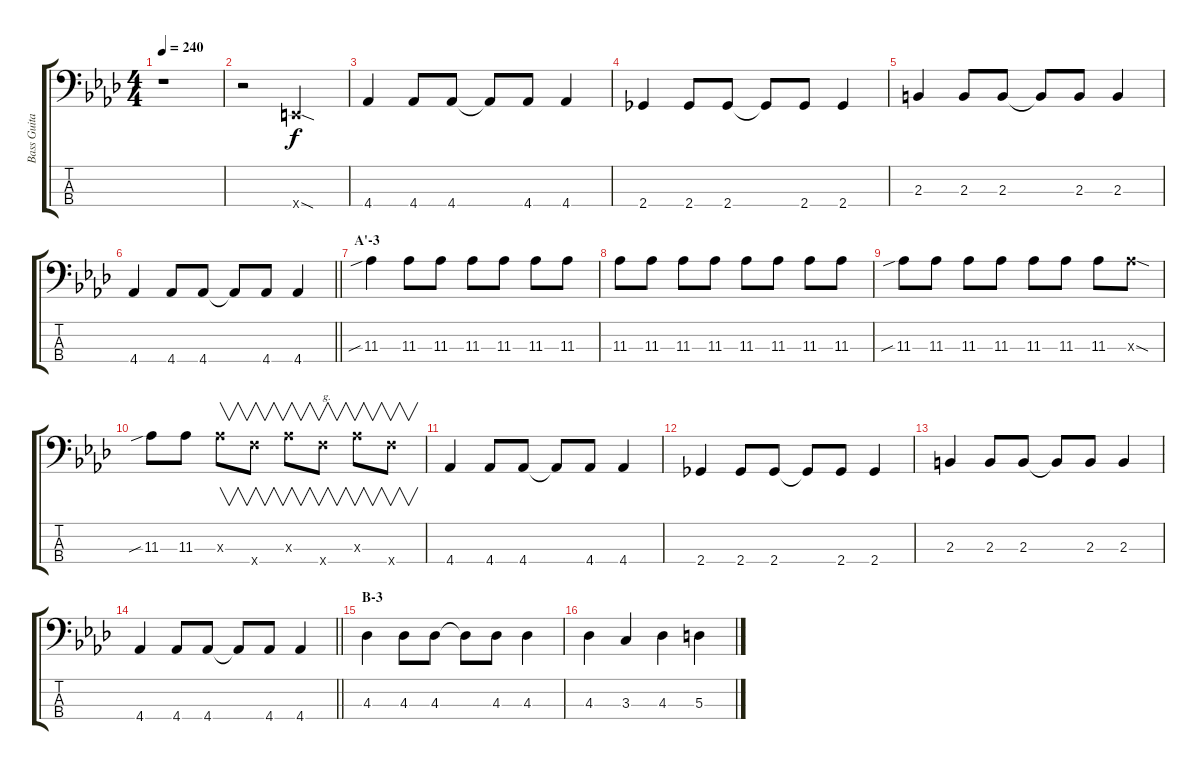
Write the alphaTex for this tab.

\track ("Bass Guitar [Mio]" "Bass Guita") {instrument electricbassfinger}
\staff {score tabs}
\tuning (G2 D2 A1 E1) {hide}
\ts (4 4)
\tempo 240
\clef f4
\ks ab
r.1{dy f} |
r.2 0.4{sod x}.2 |
4.4.4 4.4.8 4.4.8 4.4{t}.8 4.4.8 4.4.4 |
2.4.4 2.4.8 2.4.8 2.4{t}.8 2.4.8 2.4.4 |
2.3.4 2.3.8 2.3.8 2.3{t}.8 2.3.8 2.3.4 |
\barLineRight lightlight
4.4.4 4.4.8 4.4.8 4.4{t}.8 4.4.8 4.4.4 |
\section ("" "A'-3")
11.3{sib}.4 11.3.8 11.3.8 11.3.8 11.3.8 11.3.8 11.3.8 |
11.3.8 11.3.8 11.3.8 11.3.8 11.3.8 11.3.8 11.3.8 11.3.8 |
11.3{sib}.8 11.3.8 11.3.8 11.3.8 11.3.8 11.3.8 11.3.8 11.3{sod x}.8 |
11.3{sib}.8 11.3.8 11.3{x}.8{v} 13.4{x}.8{v} 11.3{x}.8{v} 13.4{x}.8{v txt "g."} 11.3{x}.8{v} 13.4{x}.8{v} |
4.4.4 4.4.8 4.4.8 4.4{t}.8 4.4.8 4.4.4 |
2.4.4 2.4.8 2.4.8 2.4{t}.8 2.4.8 2.4.4 |
2.3.4 2.3.8 2.3.8 2.3{t}.8 2.3.8 2.3.4 |
\barLineRight lightlight
4.4.4 4.4.8 4.4.8 4.4{t}.8 4.4.8 4.4.4 |
\section ("" "B-3")
4.3.4 4.3.8 4.3.8 4.3{t}.8 4.3.8 4.3.4 |
4.3.4 3.3.4 4.3.4 5.3.4
